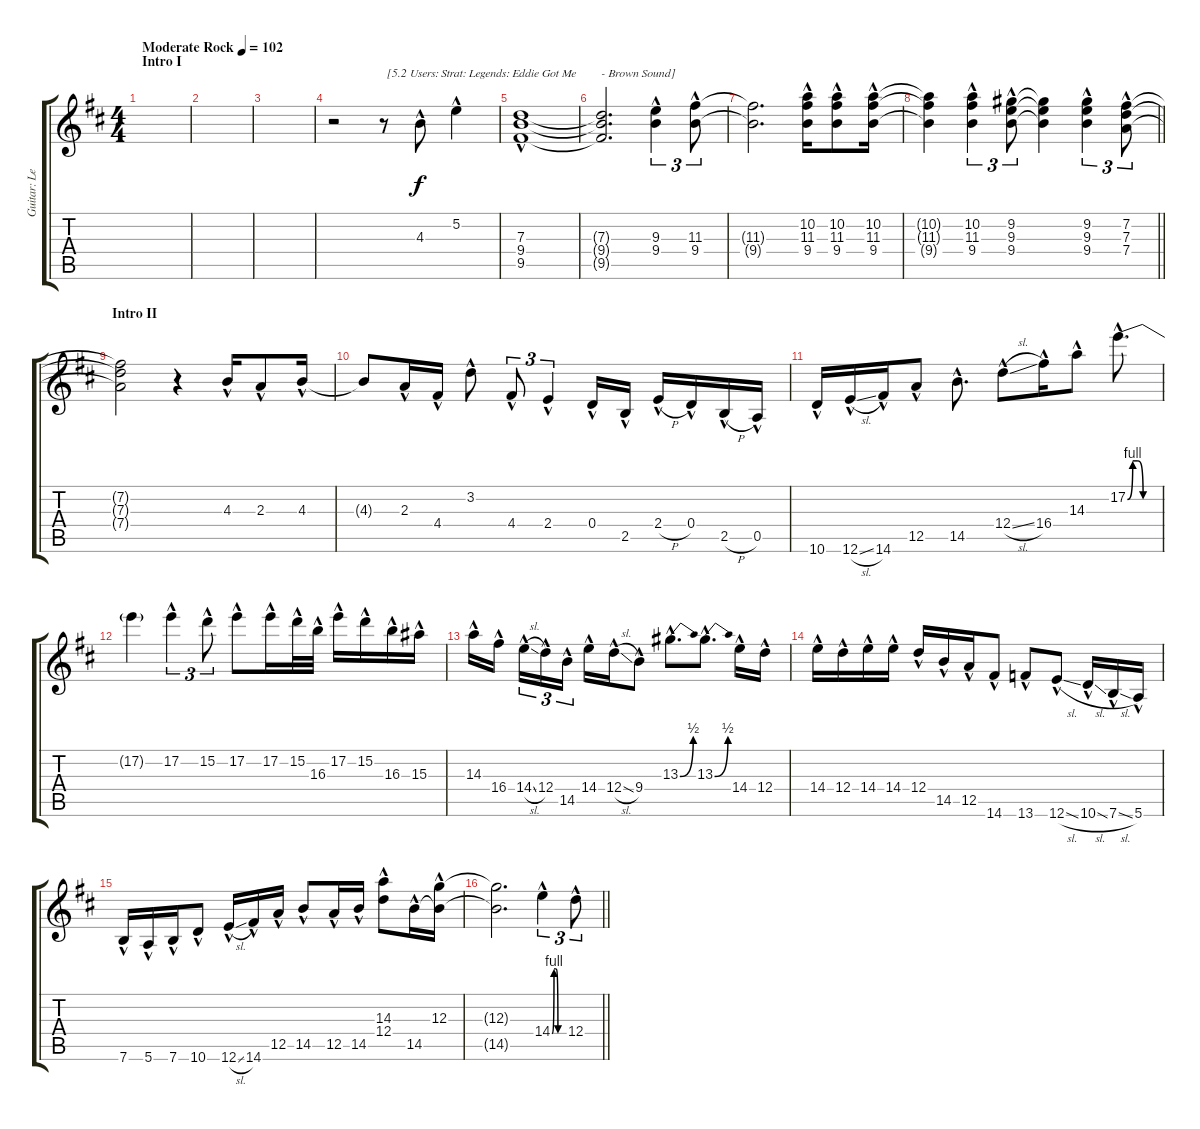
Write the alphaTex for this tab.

\track ("Guitar: Lead" "Guitar: Le") {instrument overdrivenguitar}
\staff {score tabs}
\tuning (E4 B3 G3 D3 A2 E2) {hide}
\ts (4 4)
\section ("" "Intro I")
\tempo (102 "Moderate Rock")
\clef g2
\ks d
|
|
|
r.2 r.8{txt " [5.2 Users: Strat: Legends: Eddie Got Me"} 4.3{hac}.8 5.2{hac}.4 |
(7.3{hac} 9.4{hac} 9.5{hac}).1 |
(7.3{t} 9.4{t} 9.5{t}).2{d txt "- Brown Sound]"} (9.3{hac} 9.4{hac}).4{tu (3 2)} (11.3{hac} 9.4{hac}).8{tu (3 2)} |
(11.3{t} 9.4{t}).2{d} (10.2{hac} 11.3{hac} 9.4{hac}).16 (10.2{hac} 11.3{hac} 9.4{hac}).8 (10.2{hac} 11.3{hac} 9.4{hac}).16 |
\barLineRight lightlight
(10.2{t} 11.3{t} 9.4{t}).4 (10.2{hac} 11.3{hac} 9.4{hac}).4{tu (3 2)} (9.2{hac} 9.3{hac} 9.4{hac}).8{tu (3 2)} (9.2{t} 9.3{t} 9.4{t}).4 (9.2{hac} 9.3{hac} 9.4{hac}).4{tu (3 2)} (7.2{hac} 7.3{hac} 7.4{hac}).8{tu (3 2)} |
\section ("" "Intro II")
(7.2{t} 7.3{t} 7.4{t}).2 r.4 4.3{hac}.16 2.3{hac}.8 4.3{hac}.16 |
4.3{t}.8 2.3{hac}.16 4.4{hac}.16 3.2{hac}.8 4.4{hac}.8{tu (3 2)} 2.4{hac}.4{tu (3 2)} 0.4{hac}.16 2.5{hac}.16 2.4{h hac}.16 0.4{hac}.16 2.5{h hac}.16 0.5{hac}.16 |
10.6{hac}.16 12.6{sl hac}.16 14.6{hac}.16 12.5{hac}.8 14.5{hac}.8{d} 12.4{sl hac}.8 16.4{hac}.16 14.3{hac}.8 17.2{be (custom 0 0 10 4 20 4 30 0 60 0) hac}.8{d} |
17.2{t}.4 17.2{hac}.4{tu (3 2)} 15.2{hac}.8{tu (3 2)} 17.2{hac}.8 17.2{hac}.16 15.2{hac}.32 16.3{hac}.32 17.2{hac}.16 15.2{hac}.16 16.3{hac}.16 15.3{hac}.16 |
14.3{hac}.16 16.4{hac}.16{beam splitsecondary} 14.4{sl hac}.16{tu (3 2)} 12.4{hac}.16{tu (3 2)} 14.5{hac}.16{tu (3 2)} 14.4{hac}.16 12.4{sl hac}.16 9.4{hac}.8 13.3{be (bend 0 0 60 2) hac}.8{d} 13.3{be (bend 0 0 60 2) hac}.8{d} 14.4{hac}.16 12.4{hac}.16 |
14.4{hac}.16 12.4{hac}.16 14.4{hac}.16 14.4{hac}.16 12.4{hac}.16 14.5{hac}.16 12.5{hac}.16 14.6{hac}.8 13.6{hac}.8 12.6{sl hac}.8 10.6{sl hac}.16 7.6{sl hac}.16 5.6{hac}.16 |
7.6{hac}.16 5.6{hac}.16 7.6{hac}.16 10.6{hac}.8 12.6{sl hac}.16 14.6{hac}.16 12.5{hac}.16 14.5{hac}.8 12.5{hac}.16 14.5{hac}.16 (14.3{hac} 12.4{hac}).8 14.5{hac}.16 (12.3{hac} 14.5{t}).16 |
\barLineRight lightlight
(12.3{t} 14.5{t}).2{d} 14.4{be (custom 0 0 10 4 20 4 30 0 60 0) hac}.4{tu (3 2)} 12.4{hac}.8{tu (3 2)}
